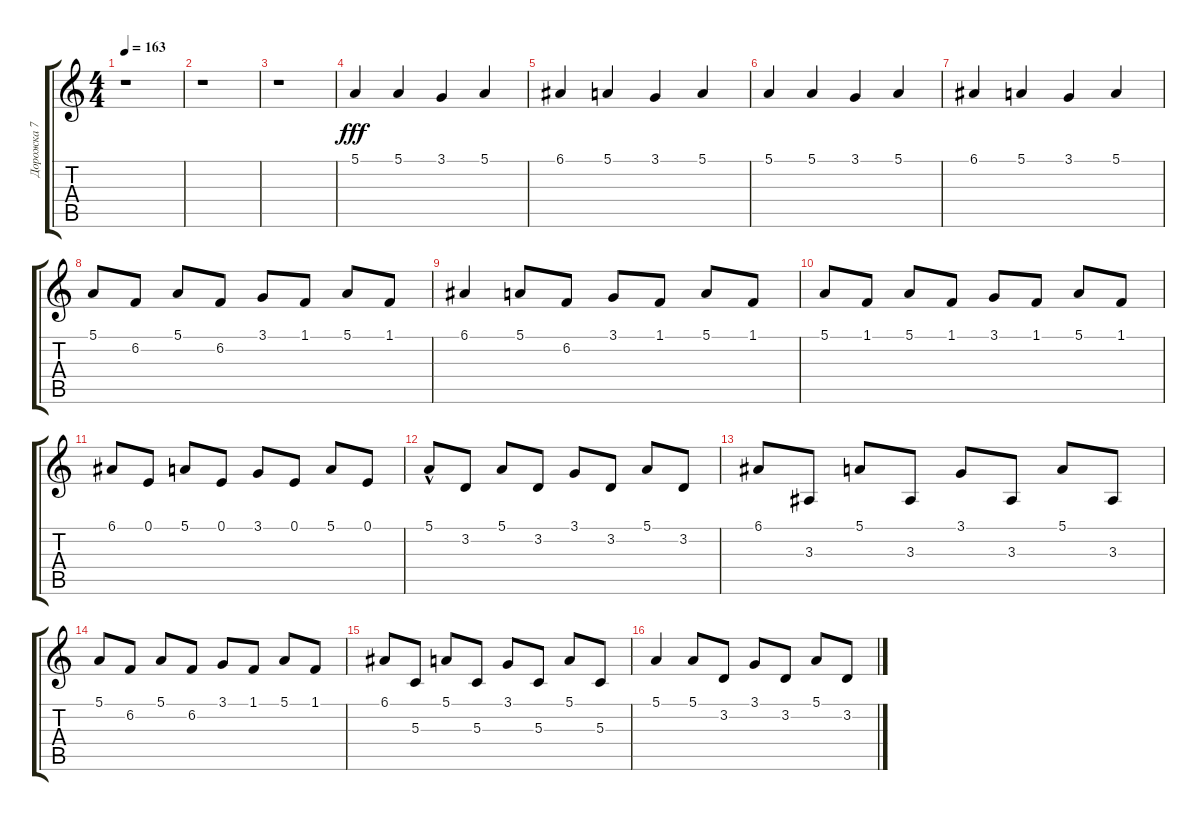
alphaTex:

\track ("Дорожка 7" "Дорожка 7") {instrument vibraphone}
\staff {score tabs}
\tuning (E4 B3 G3 D3 A2 E2) {hide}
\ts (4 4)
\tempo 163
\clef g2
\ks c
r.1{dy fff} |
r.1 |
r.1 |
5.1.4 5.1.4 3.1.4 5.1.4 |
6.1.4 5.1.4 3.1.4 5.1.4 |
5.1.4 5.1.4 3.1.4 5.1.4 |
6.1.4 5.1.4 3.1.4 5.1.4 |
5.1.8 6.2.8 5.1.8 6.2.8 3.1.8 1.1.8 5.1.8 1.1.8 |
6.1.4 5.1.8 6.2.8 3.1.8 1.1.8 5.1.8 1.1.8 |
5.1.8 1.1.8 5.1.8 1.1.8 3.1.8 1.1.8 5.1.8 1.1.8 |
6.1.8 0.1.8 5.1.8 0.1.8 3.1.8 0.1.8 5.1.8 0.1.8 |
5.1{hac}.8 3.2.8 5.1.8 3.2.8 3.1.8 3.2.8 5.1.8 3.2.8 |
6.1.8 3.3.8 5.1.8 3.3.8 3.1.8 3.3.8 5.1.8 3.3.8 |
5.1.8 6.2.8 5.1.8 6.2.8 3.1.8 1.1.8 5.1.8 1.1.8 |
6.1.8 5.3.8 5.1.8 5.3.8 3.1.8 5.3.8 5.1.8 5.3.8 |
5.1.4 5.1.8 3.2.8 3.1.8 3.2.8 5.1.8 3.2.8
